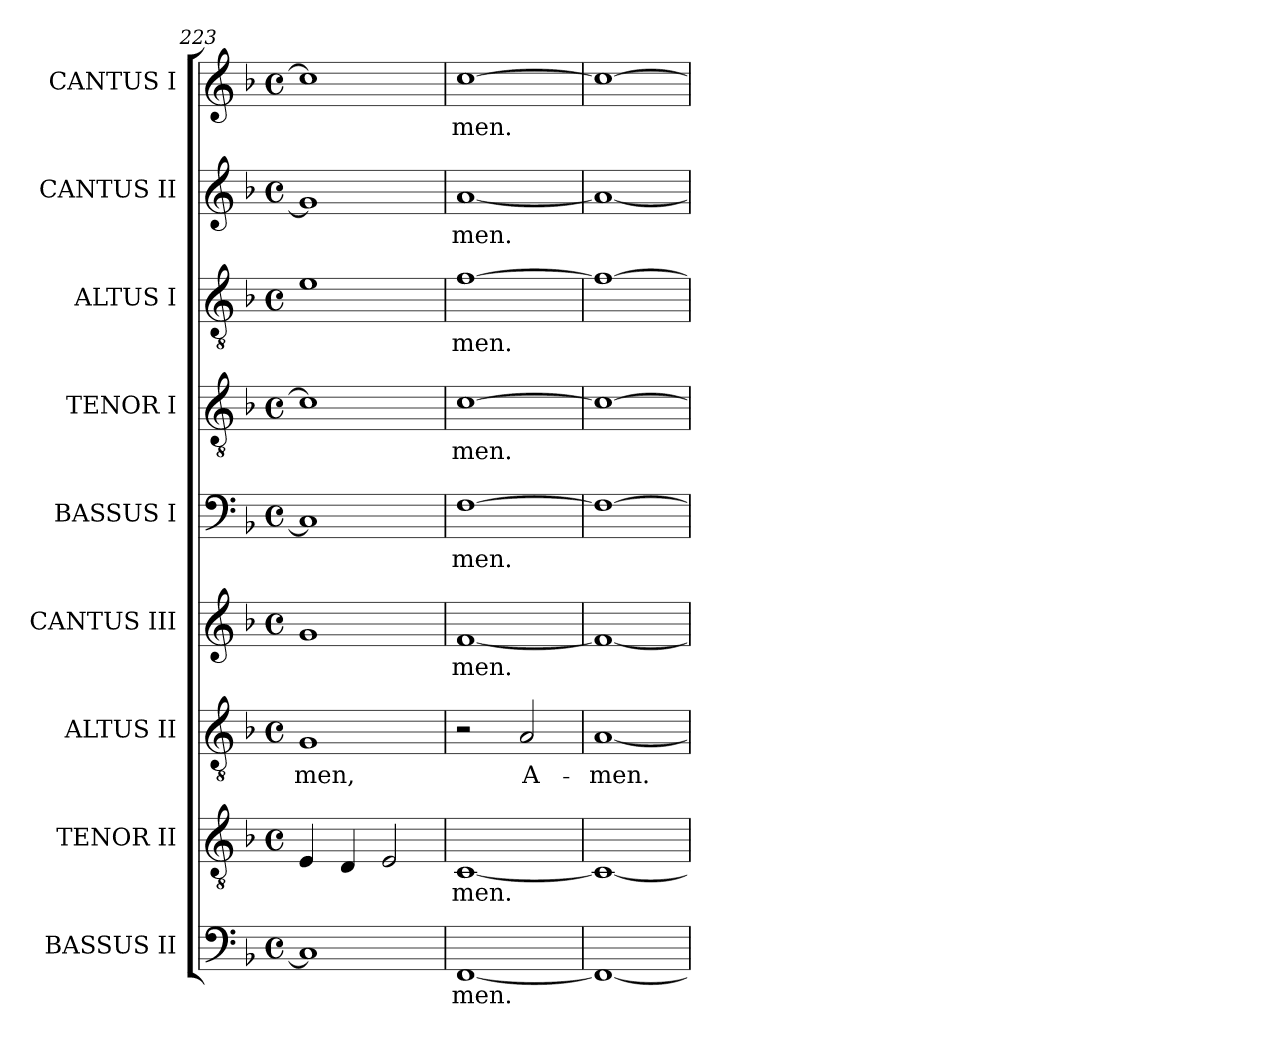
**kern	**text	**kern	**text	**kern	**text	**kern	**text	**kern	**text	**kern	**text	**kern	**text	**kern	**text	**kern	**text
*part9	*part9	*part8	*part8	*part7	*part7	*part6	*part6	*part5	*part5	*part4	*part4	*part3	*part3	*part2	*part2	*part1	*part1
*staff9	*staff9	*staff8	*staff8	*staff7	*staff7	*staff6	*staff6	*staff5	*staff5	*staff4	*staff4	*staff3	*staff3	*staff2	*staff2	*staff1	*staff1
*I"BASSUS II	*	*I"TENOR II	*	*I"ALTUS II	*	*I"CANTUS III	*	*I"BASSUS I	*	*I"TENOR I	*	*I"ALTUS I	*	*I"CANTUS II	*	*I"CANTUS I	*
*I'B. II	*	*I'T. II	*	*I'A. II	*	*I'C. III	*	*I'B. I	*	*I'T. I	*	*I'A. I	*	*I'C. II	*	*I'C. I	*
*clefF4	*	*clefGv2	*	*clefGv2	*	*clefG2	*	*clefF4	*	*clefGv2	*	*clefGv2	*	*clefG2	*	*clefG2	*
*	*	*ITrd7c12	*	*ITrd7c12	*	*	*	*	*	*ITrd7c12	*	*ITrd7c12	*	*	*	*	*
*k[b-]	*	*k[b-]	*	*k[b-]	*	*k[b-]	*	*k[b-]	*	*k[b-]	*	*k[b-]	*	*k[b-]	*	*k[b-]	*
*F:	*	*F:	*	*F:	*	*F:	*	*F:	*	*F:	*	*F:	*	*F:	*	*F:	*
*M4/4	*	*M4/4	*	*M4/4	*	*M4/4	*	*M4/4	*	*M4/4	*	*M4/4	*	*M4/4	*	*M4/4	*
*met(c)	*	*met(c)	*	*met(c)	*	*met(c)	*	*met(c)	*	*met(c)	*	*met(c)	*	*met(c)	*	*met(c)	*
=223	=223	=223	=223	=223	=223	=223	=223	=223	=223	=223	=223	=223	=223	=223	=223	=223	=223
!	!	!	!	!	!LO:LY:b:color=#000000	!	!	!	!	!	!	!	!	!	!	!	!
1Ci]	.	4EEi/	.	1GGi	-men,	1gi	.	1Ci]	.	1Ci]	.	1Ei	.	1gi]	.	1cci]	.
.	.	4DDi/	.	.	.	.	.	.	.	.	.	.	.	.	.	.	.
.	.	2EEi/	.	.	.	.	.	.	.	.	.	.	.	.	.	.	.
=224	=224	=224	=224	=224	=224	=224	=224	=224	=224	=224	=224	=224	=224	=224	=224	=224	=224
!	!LO:LY:b:color=#000000	!	!	!	!	!	!	!	!	!	!	!	!	!	!	!	!
!	!	!	!LO:LY:b:color=#000000	!	!	!	!	!	!	!	!	!	!	!	!	!	!
!	!	!	!	!	!	!	!LO:LY:b:color=#000000	!	!	!	!	!	!	!	!	!	!
!	!	!	!	!	!	!	!	!	!LO:LY:b:color=#000000	!	!	!	!	!	!	!	!
!	!	!	!	!	!	!	!	!	!	!	!LO:LY:b:color=#000000	!	!	!	!	!	!
!	!	!	!	!	!	!	!	!	!	!	!	!	!LO:LY:b:color=#000000	!	!	!	!
!	!	!	!	!	!	!	!	!	!	!	!	!	!	!	!LO:LY:b:color=#000000	!	!
!	!	!	!	!	!	!	!	!	!	!	!	!	!	!	!	!	!LO:LY:b:color=#000000
[<1FFi	-men.	[<1CCi	-men.	2r	.	[<1fi	-men.	[>1Fi	-men.	[>1Ci	-men.	[>1Fi	-men.	[<1ai	-men.	[>1cci	-men.
!	!	!	!	!	!LO:LY:b:color=#000000	!	!	!	!	!	!	!	!	!	!	!	!
.	.	.	.	2AAi/	A-	.	.	.	.	.	.	.	.	.	.	.	.
=225	=225	=225	=225	=225	=225	=225	=225	=225	=225	=225	=225	=225	=225	=225	=225	=225	=225
!	!	!	!	!	!LO:LY:b:color=#000000	!	!	!	!	!	!	!	!	!	!	!	!
1FFi_<	.	1CCi_<	.	[<1AAi	-men.	1fi_<	.	1Fi_>	.	1Ci_>	.	1Fi_>	.	1ai_<	.	1cci_>	.
=	=	=	=	=	=	=	=	=	=	=	=	=	=	=	=	=	=
*-	*-	*-	*-	*-	*-	*-	*-	*-	*-	*-	*-	*-	*-	*-	*-	*-	*-
